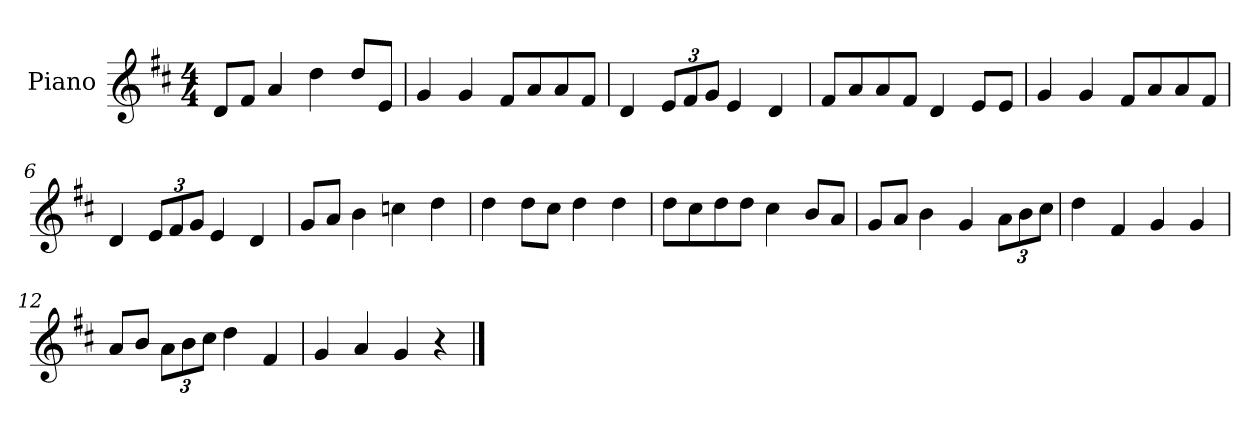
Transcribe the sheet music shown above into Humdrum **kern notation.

**kern
*part1
*staff1
*I"Piano
*I'P-no
*clefG2
*k[f#c#]
*M4/4
*MM90
=1
8d/L
8f#/J
4a/
4dd\
8dd/L
8e/J
=2
4g/
4g/
8f#/L
8a/
8a/
8f#/J
=3
4d/
*Xbrackettup
12e/L
12f#/
12g/J
4e/
4d/
=4
8f#/L
8a/
8a/
8f#/J
4d/
8e/L
8e/J
=5
4g/
4g/
8f#/L
8a/
8a/
8f#/J
=6
4d/
12e/L
12f#/
12g/J
4e/
4d/
!!LO:LB:g=z
=7
8g/L
8a/J
4b\
4ccn\
4dd\
=8
4dd\
8dd\L
8cc#\J
4dd\
4dd\
=9
8dd\L
8cc#\
8dd\
8dd\J
4cc#\
8b/L
8a/J
=10
8g/L
8a/J
4b\
4g/
12a\L
12b\
12cc#\J
=11
4dd\
4f#/
4g/
4g/
=12
8a/L
8b/J
12a\L
12b\
12cc#\J
4dd\
4f#/
=13
4g/
4a/
4g/
4r
==
*-
